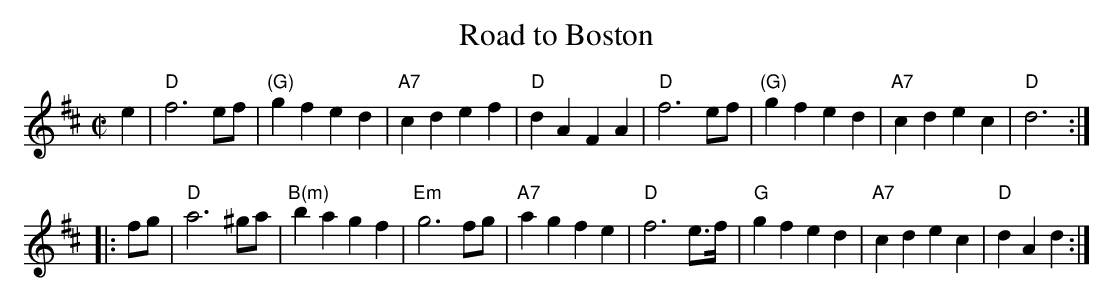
X:1
T: Road to Boston
M: C|
L: 1/8
K: D
e2 |\
"D"f6 ef | "(G)"g2 f2 e2 d2 | "A7"c2 d2 e2 f2 | "D"d2 A2 F2 A2 |\
"D"f6 ef | "(G)"g2 f2 e2 d2 | "A7"c2 d2 e2 c2 | "D"d6 :|
|: fg |\
"D"a6 ^ga | "B(m)"b2 a2 g2 f2 | "Em"g6 fg | "A7"a2 g2 f2 e2 |\
"D"f6 e>f | "G"g2 f2 e2 d2 | "A7"c2 d2 e2 c2 | "D"d2 A2 d2 :|
